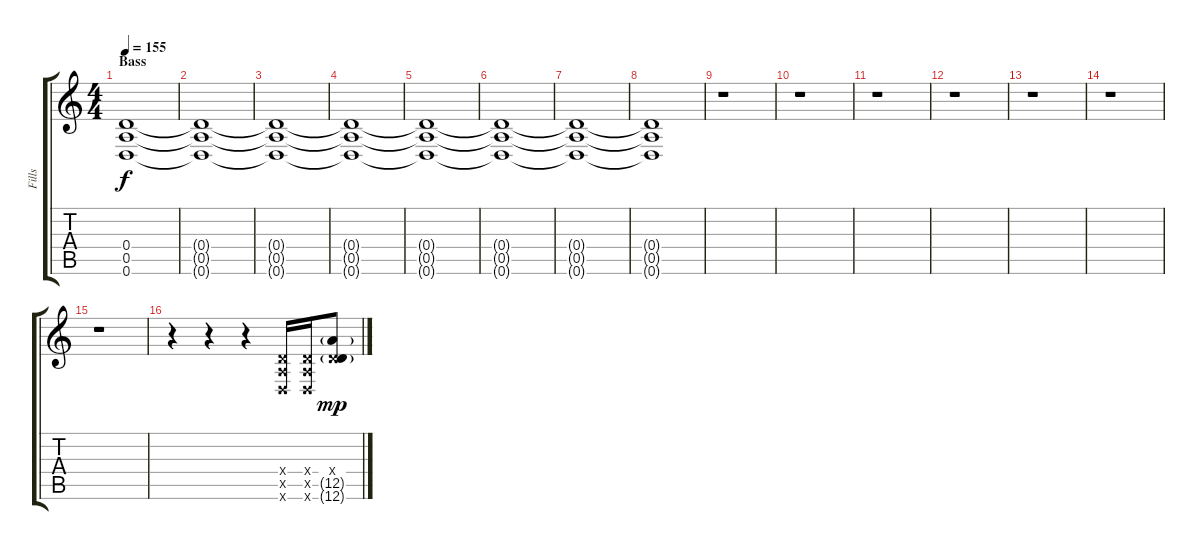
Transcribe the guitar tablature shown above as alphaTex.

\track ("Fills" "Fills") {instrument distortionguitar}
\staff {score tabs}
\tuning (E4 B3 G3 D3 A2 D2) {hide}
\ts (4 4)
\section ("" "Bass ")
\tempo 155
\clef g2
\ks c
(0.4 0.5 0.6).1{dy f} |
(0.4{t} 0.5{t} 0.6{t}).1 |
(0.4{t} 0.5{t} 0.6{t}).1 |
(0.4{t} 0.5{t} 0.6{t}).1 |
(0.4{t} 0.5{t} 0.6{t}).1 |
(0.4{t} 0.5{t} 0.6{t}).1{volume 8} |
(0.4{t} 0.5{t} 0.6{t}).1{volume 5} |
(0.4{t} 0.5{t} 0.6{t}).1 |
r.1 |
r.1 |
r.1 |
r.1 |
r.1 |
r.1 |
r.1 |
r.4 r.4 r.4 (0.4{x} 0.5{x} 0.6{x}).16{volume 10} (0.4{x} 0.5{x} 0.6{x}).16 (0.4{x} 12.5{ss g} 12.6{ss g}).8{dy mp}
